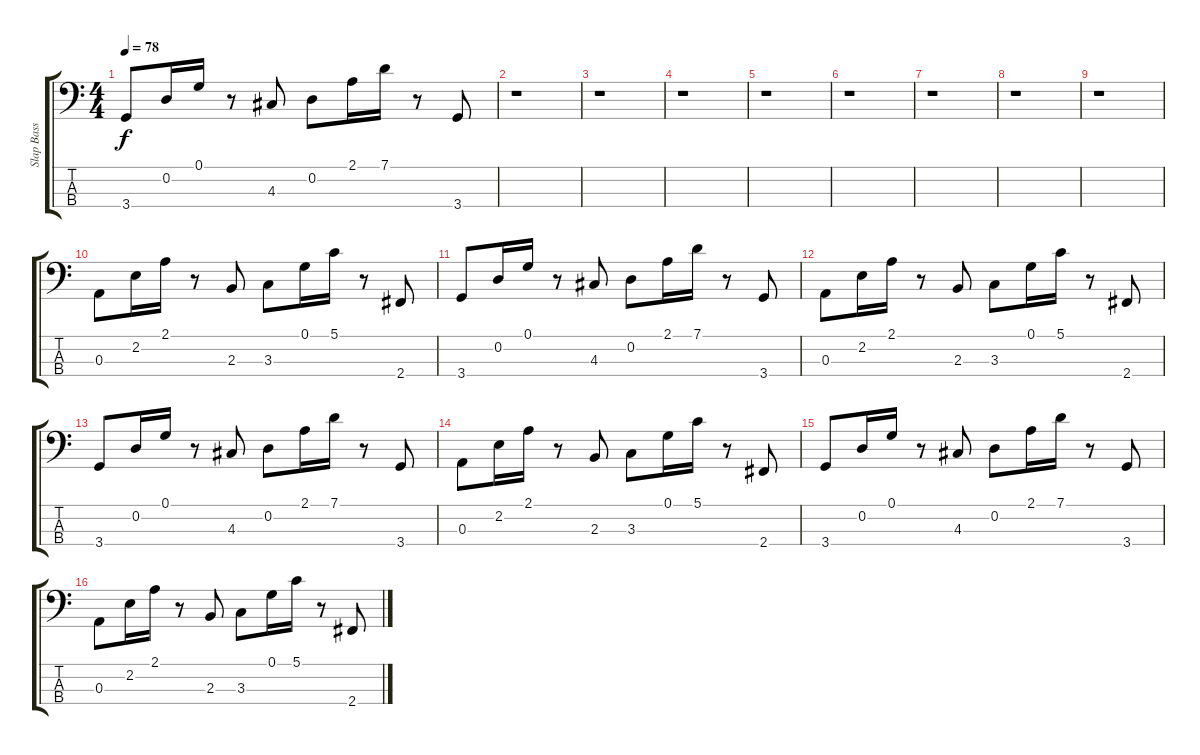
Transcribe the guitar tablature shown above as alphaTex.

\track ("Slap Bass" "Slap Bass") {instrument slapbass1}
\staff {score tabs}
\tuning (G2 D2 A1 E1) {hide}
\ts (4 4)
\tempo 78
\clef f4
\ks c
3.4.8{dy f} 0.2.16 0.1.16 r.8 4.3.8 0.2.8 2.1.16 7.1.16 r.8 3.4.8 |
r.1 |
r.1 |
r.1 |
r.1 |
r.1 |
r.1 |
r.1 |
r.1 |
0.3.8 2.2.16 2.1.16 r.8 2.3.8 3.3.8 0.1.16 5.1.16 r.8 2.4.8 |
3.4.8 0.2.16 0.1.16 r.8 4.3.8 0.2.8 2.1.16 7.1.16 r.8 3.4.8 |
0.3.8 2.2.16 2.1.16 r.8 2.3.8 3.3.8 0.1.16 5.1.16 r.8 2.4.8 |
3.4.8 0.2.16 0.1.16 r.8 4.3.8 0.2.8 2.1.16 7.1.16 r.8 3.4.8 |
0.3.8 2.2.16 2.1.16 r.8 2.3.8 3.3.8 0.1.16 5.1.16 r.8 2.4.8 |
3.4.8 0.2.16 0.1.16 r.8 4.3.8 0.2.8 2.1.16 7.1.16 r.8 3.4.8 |
0.3.8 2.2.16 2.1.16 r.8 2.3.8 3.3.8 0.1.16 5.1.16 r.8 2.4.8
